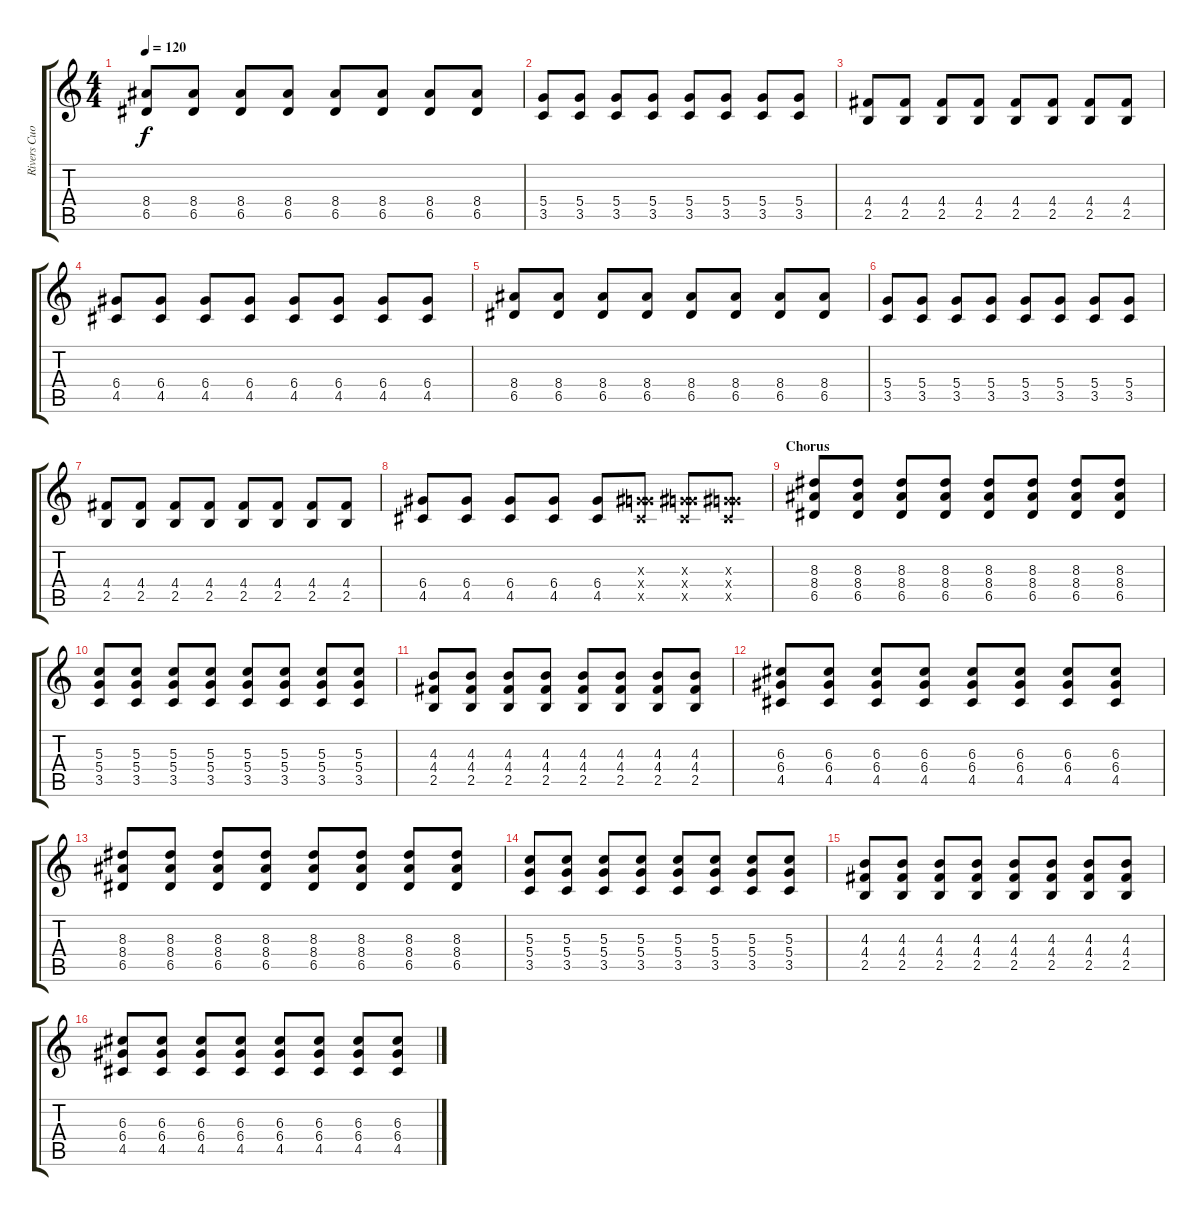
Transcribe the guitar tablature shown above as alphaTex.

\track ("Rivers Cuomo" "Rivers Cuo") {instrument distortionguitar}
\staff {score tabs}
\tuning (E4 B3 G3 D3 A2 E2) {hide}
\ts (4 4)
\tempo 120
\clef g2
\ks c
(8.4 6.5).8{dy f} (8.4 6.5).8 (8.4 6.5).8 (8.4 6.5).8 (8.4 6.5).8 (8.4 6.5).8 (8.4 6.5).8 (8.4 6.5).8 |
(5.4 3.5).8 (5.4 3.5).8 (5.4 3.5).8 (5.4 3.5).8 (5.4 3.5).8 (5.4 3.5).8 (5.4 3.5).8 (5.4 3.5).8 |
(4.4 2.5).8 (4.4 2.5).8 (4.4 2.5).8 (4.4 2.5).8 (4.4 2.5).8 (4.4 2.5).8 (4.4 2.5).8 (4.4 2.5).8 |
(6.4 4.5).8 (6.4 4.5).8 (6.4 4.5).8 (6.4 4.5).8 (6.4 4.5).8 (6.4 4.5).8 (6.4 4.5).8 (6.4 4.5).8 |
(8.4 6.5).8 (8.4 6.5).8 (8.4 6.5).8 (8.4 6.5).8 (8.4 6.5).8 (8.4 6.5).8 (8.4 6.5).8 (8.4 6.5).8 |
(5.4 3.5).8 (5.4 3.5).8 (5.4 3.5).8 (5.4 3.5).8 (5.4 3.5).8 (5.4 3.5).8 (5.4 3.5).8 (5.4 3.5).8 |
(4.4 2.5).8 (4.4 2.5).8 (4.4 2.5).8 (4.4 2.5).8 (4.4 2.5).8 (4.4 2.5).8 (4.4 2.5).8 (4.4 2.5).8 |
(6.4 4.5).8 (6.4 4.5).8 (6.4 4.5).8 (6.4 4.5).8 (6.4 4.5).8 (0.3{x} 6.4{x} 4.5{x}).8 (0.3{x} 6.4{x} 4.5{x}).8 (0.3{x} 6.4{x} 4.5{x}).8 |
\section ("" "Chorus")
(8.3 8.4 6.5).8 (8.3 8.4 6.5).8 (8.3 8.4 6.5).8 (8.3 8.4 6.5).8 (8.3 8.4 6.5).8 (8.3 8.4 6.5).8 (8.3 8.4 6.5).8 (8.3 8.4 6.5).8 |
(5.3 5.4 3.5).8 (5.3 5.4 3.5).8 (5.3 5.4 3.5).8 (5.3 5.4 3.5).8 (5.3 5.4 3.5).8 (5.3 5.4 3.5).8 (5.3 5.4 3.5).8 (5.3 5.4 3.5).8 |
(4.3 4.4 2.5).8 (4.3 4.4 2.5).8 (4.3 4.4 2.5).8 (4.3 4.4 2.5).8 (4.3 4.4 2.5).8 (4.3 4.4 2.5).8 (4.3 4.4 2.5).8 (4.3 4.4 2.5).8 |
(6.3 6.4 4.5).8 (6.3 6.4 4.5).8 (6.3 6.4 4.5).8 (6.3 6.4 4.5).8 (6.3 6.4 4.5).8 (6.3 6.4 4.5).8 (6.3 6.4 4.5).8 (6.3 6.4 4.5).8 |
(8.3 8.4 6.5).8 (8.3 8.4 6.5).8 (8.3 8.4 6.5).8 (8.3 8.4 6.5).8 (8.3 8.4 6.5).8 (8.3 8.4 6.5).8 (8.3 8.4 6.5).8 (8.3 8.4 6.5).8 |
(5.3 5.4 3.5).8 (5.3 5.4 3.5).8 (5.3 5.4 3.5).8 (5.3 5.4 3.5).8 (5.3 5.4 3.5).8 (5.3 5.4 3.5).8 (5.3 5.4 3.5).8 (5.3 5.4 3.5).8 |
(4.3 4.4 2.5).8 (4.3 4.4 2.5).8 (4.3 4.4 2.5).8 (4.3 4.4 2.5).8 (4.3 4.4 2.5).8 (4.3 4.4 2.5).8 (4.3 4.4 2.5).8 (4.3 4.4 2.5).8 |
(6.3 6.4 4.5).8 (6.3 6.4 4.5).8 (6.3 6.4 4.5).8 (6.3 6.4 4.5).8 (6.3 6.4 4.5).8 (6.3 6.4 4.5).8 (6.3 6.4 4.5).8 (6.3 6.4 4.5).8
